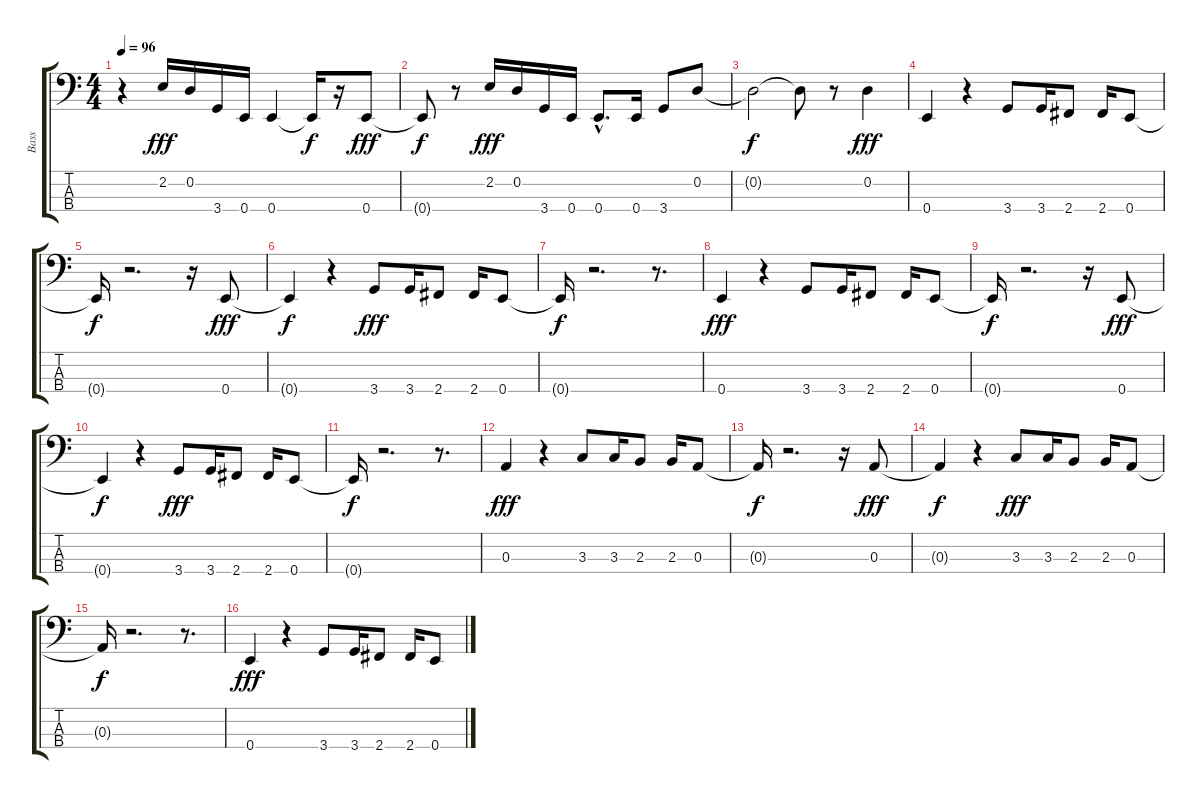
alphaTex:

\track ("Bass" "Bass") {instrument electricbassfinger}
\staff {score tabs}
\tuning (G2 D2 A1 E1) {hide}
\ts (4 4)
\tempo 96
\clef f4
\ks c
r.4{dy fff instrument electricbassfinger} 2.2.16 0.2.16 3.4.16 0.4.16 0.4.4 0.4{t}.16{dy f} r.16 0.4.8{dy fff} |
0.4{t}.8{dy f} r.8 2.2.16{dy fff} 0.2.16 3.4.16 0.4.16 0.4{hac}.8{d} 0.4.16 3.4.8 0.2.8 |
0.2{t}.2{dy f} 0.2{t}.8 r.8 0.2.4{dy fff} |
0.4.4 r.4 3.4.8 3.4.16 2.4.8 2.4.16 0.4.8 |
0.4{t}.16{dy f} r.2{d} r.16 0.4.8{dy fff} |
0.4{t}.4{dy f} r.4 3.4.8{dy fff} 3.4.16 2.4.8 2.4.16 0.4.8 |
0.4{t}.16{dy f} r.2{d} r.8{d} |
0.4.4{dy fff} r.4 3.4.8 3.4.16 2.4.8 2.4.16 0.4.8 |
0.4{t}.16{dy f} r.2{d} r.16 0.4.8{dy fff} |
0.4{t}.4{dy f} r.4 3.4.8{dy fff} 3.4.16 2.4.8 2.4.16 0.4.8 |
0.4{t}.16{dy f} r.2{d} r.8{d} |
0.3.4{dy fff} r.4 3.3.8 3.3.16 2.3.8 2.3.16 0.3.8 |
0.3{t}.16{dy f} r.2{d} r.16 0.3.8{dy fff} |
0.3{t}.4{dy f} r.4 3.3.8{dy fff} 3.3.16 2.3.8 2.3.16 0.3.8 |
0.3{t}.16{dy f} r.2{d} r.8{d} |
0.4.4{dy fff} r.4 3.4.8 3.4.16 2.4.8 2.4.16 0.4.8
